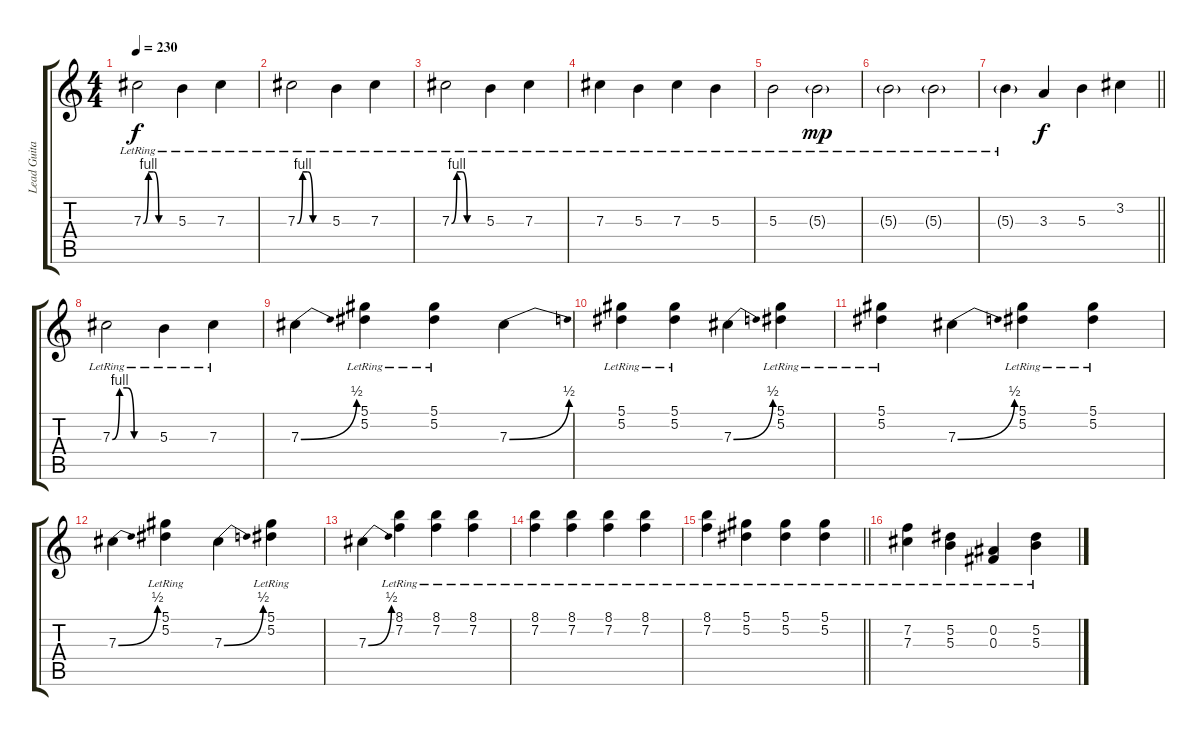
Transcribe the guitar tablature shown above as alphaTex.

\track ("Lead Guitar" "Lead Guita") {instrument overdrivenguitar}
\staff {score tabs}
\tuning (Eb4 Bb3 Gb3 Db3 Ab2 Eb2) {hide}
\ts (4 4)
\tempo 230
\clef g2
\ks c
7.3{be (custom 0 0 10 4 20 4 30 0 60 0) lr}.2{dy f} 5.3{lr}.4 7.3{lr}.4 |
7.3{be (custom 0 0 10 4 20 4 30 0 60 0) lr}.2 5.3{lr}.4 7.3{lr}.4 |
7.3{be (custom 0 0 10 4 20 4 30 0 60 0) lr}.2 5.3{lr}.4 7.3{lr}.4 |
7.3{lr}.4 5.3{lr}.4 7.3{lr}.4 5.3{lr}.4 |
5.3{lr}.2 5.3{g lr}.2{dy mp} |
5.3{g lr}.2 5.3{g lr}.2 |
\barLineRight lightlight
5.3{g lr}.4 3.3.4{dy f} 5.3.4 3.2.4 |
7.3{be (custom 0 0 10 4 20 4 30 0 60 0) lr}.2 5.3{lr}.4 7.3{lr}.4 |
7.3{be (bend 0 0 60 2)}.4 (5.1{lr} 5.2{lr}).4 (5.1{lr} 5.2{lr}).4 7.3{be (bend 0 0 60 2)}.4 |
(5.1{lr} 5.2{lr}).4 (5.1{lr} 5.2{lr}).4 7.3{be (bend 0 0 60 2)}.4 (5.1{lr} 5.2{lr}).4 |
(5.1{lr} 5.2{lr}).4 7.3{be (bend 0 0 60 2)}.4 (5.1{lr} 5.2{lr}).4 (5.1{lr} 5.2{lr}).4 |
7.3{be (bend 0 0 60 2)}.4 (5.1{lr} 5.2{lr}).4 7.3{be (bend 0 0 60 2)}.4 (5.1{lr} 5.2{lr}).4 |
7.3{be (bend 0 0 60 2)}.4 (8.1{lr} 7.2{lr}).4 (8.1{lr} 7.2{lr}).4 (8.1{lr} 7.2{lr}).4 |
(8.1{lr} 7.2{lr}).4 (8.1{lr} 7.2{lr}).4 (8.1{lr} 7.2{lr}).4 (8.1{lr} 7.2{lr}).4 |
\barLineRight lightlight
(8.1{lr} 7.2{lr}).4 (5.1{lr} 5.2{lr}).4 (5.1{lr} 5.2{lr}).4 (5.1{lr} 5.2{lr}).4 |
(7.2{lr} 7.3{lr}).4 (5.2{lr} 5.3{lr}).4 (0.2{lr} 0.3{lr}).4 (5.2{lr} 5.3{lr}).4
